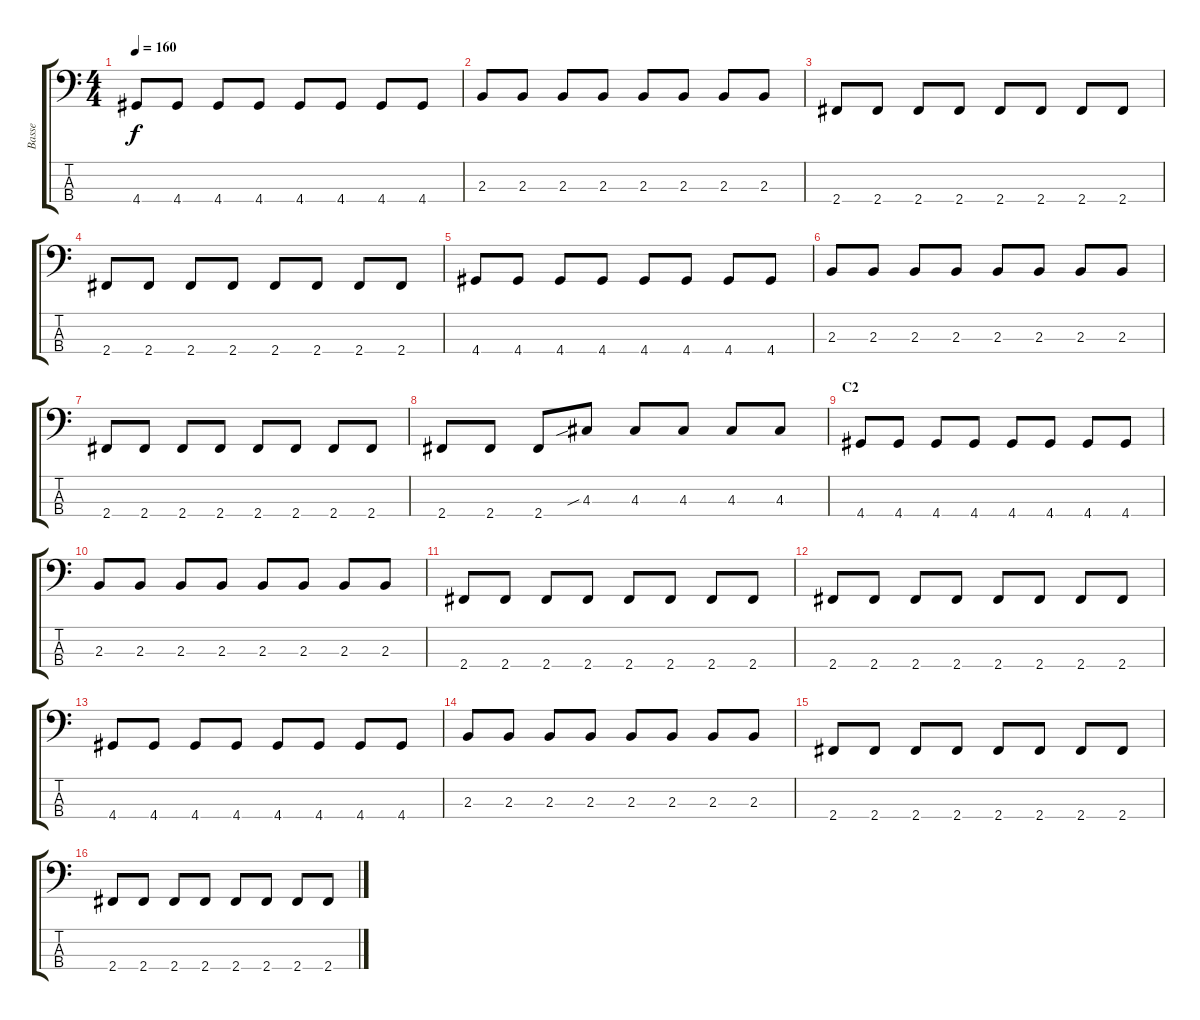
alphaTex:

\track ("Basse" "Basse") {instrument electricbassfinger}
\staff {score tabs}
\tuning (G2 D2 A1 E1) {hide}
\ts (4 4)
\tempo 160
\clef f4
\ks c
4.4.8{dy f} 4.4.8 4.4.8 4.4.8 4.4.8 4.4.8 4.4.8 4.4.8 |
2.3.8 2.3.8 2.3.8 2.3.8 2.3.8 2.3.8 2.3.8 2.3.8 |
2.4.8 2.4.8 2.4.8 2.4.8 2.4.8 2.4.8 2.4.8 2.4.8 |
2.4.8 2.4.8 2.4.8 2.4.8 2.4.8 2.4.8 2.4.8 2.4.8 |
4.4.8 4.4.8 4.4.8 4.4.8 4.4.8 4.4.8 4.4.8 4.4.8 |
2.3.8 2.3.8 2.3.8 2.3.8 2.3.8 2.3.8 2.3.8 2.3.8 |
2.4.8 2.4.8 2.4.8 2.4.8 2.4.8 2.4.8 2.4.8 2.4.8 |
2.4.8 2.4.8 2.4.8 4.3{sib}.8 4.3.8 4.3.8 4.3.8 4.3.8 |
\section ("" "C2")
4.4.8 4.4.8 4.4.8 4.4.8 4.4.8 4.4.8 4.4.8 4.4.8 |
2.3.8 2.3.8 2.3.8 2.3.8 2.3.8 2.3.8 2.3.8 2.3.8 |
2.4.8 2.4.8 2.4.8 2.4.8 2.4.8 2.4.8 2.4.8 2.4.8 |
2.4.8 2.4.8 2.4.8 2.4.8 2.4.8 2.4.8 2.4.8 2.4.8 |
4.4.8 4.4.8 4.4.8 4.4.8 4.4.8 4.4.8 4.4.8 4.4.8 |
2.3.8 2.3.8 2.3.8 2.3.8 2.3.8 2.3.8 2.3.8 2.3.8 |
2.4.8 2.4.8 2.4.8 2.4.8 2.4.8 2.4.8 2.4.8 2.4.8 |
2.4.8 2.4.8 2.4.8 2.4.8 2.4.8 2.4.8 2.4.8 2.4.8
